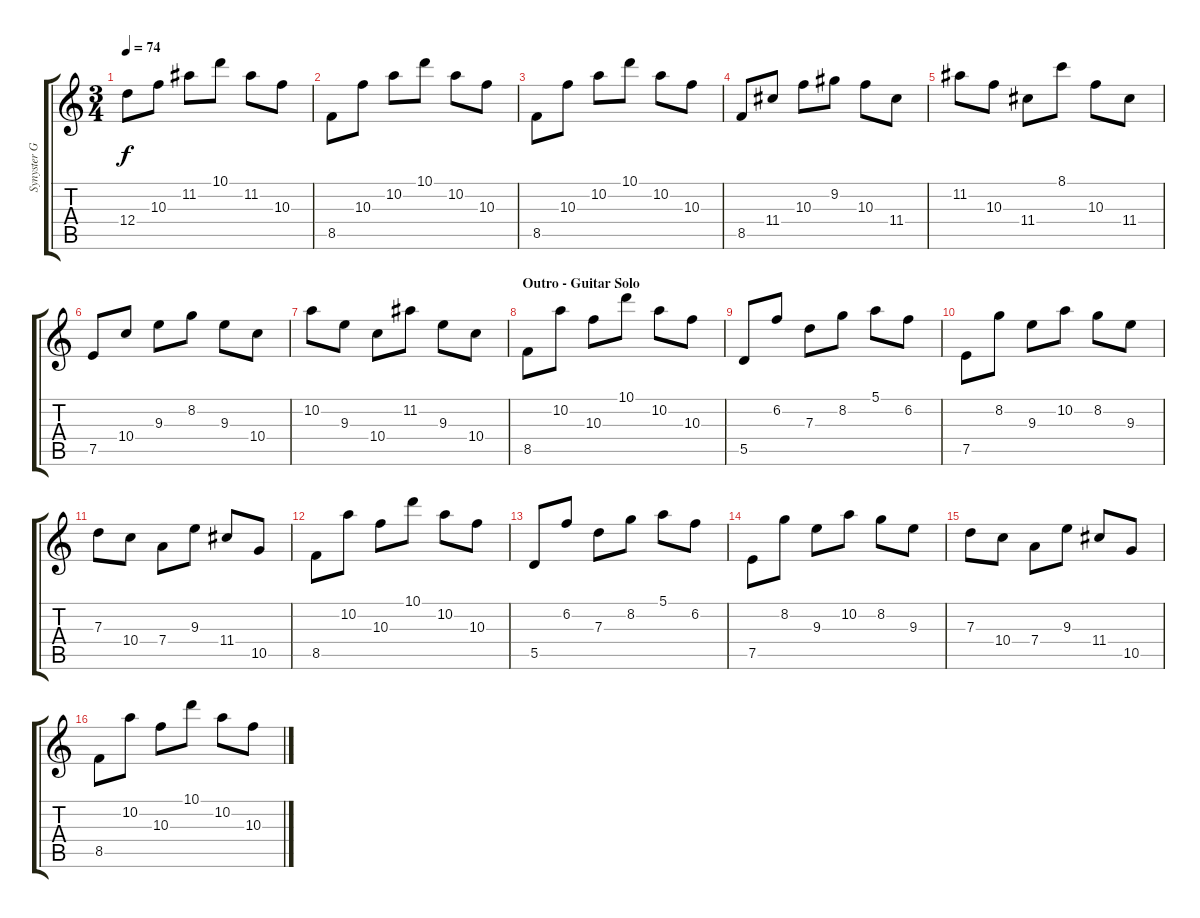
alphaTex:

\track ("Synyster Gates (Clean Rhythm)" "Synyster G") {instrument electricguitarjazz}
\staff {score tabs}
\tuning (E4 B3 G3 D3 A2 D2) {hide}
\ts (3 4)
\tempo 74
\clef g2
\ks c
12.4.8{dy f} 10.3.8 11.2.8 10.1.8 11.2.8 10.3.8 |
8.5.8 10.3.8 10.2.8 10.1.8 10.2.8 10.3.8 |
8.5.8 10.3.8 10.2.8 10.1.8 10.2.8 10.3.8 |
8.5.8 11.4.8 10.3.8 9.2.8 10.3.8 11.4.8 |
11.2.8 10.3.8 11.4.8 8.1.8 10.3.8 11.4.8 |
7.5.8 10.4.8 9.3.8 8.2.8 9.3.8 10.4.8 |
10.2.8 9.3.8 10.4.8 11.2.8 9.3.8 10.4.8 |
\section ("" "Outro - Guitar Solo")
8.5.8 10.2.8 10.3.8 10.1.8 10.2.8 10.3.8 |
5.5.8 6.2.8 7.3.8 8.2.8 5.1.8 6.2.8 |
7.5.8 8.2.8 9.3.8 10.2.8 8.2.8 9.3.8 |
7.3.8 10.4.8 7.4.8 9.3.8 11.4.8 10.5.8 |
8.5.8 10.2.8 10.3.8 10.1.8 10.2.8 10.3.8 |
5.5.8 6.2.8 7.3.8 8.2.8 5.1.8 6.2.8 |
7.5.8 8.2.8 9.3.8 10.2.8 8.2.8 9.3.8 |
7.3.8 10.4.8 7.4.8 9.3.8 11.4.8 10.5.8 |
8.5.8 10.2.8 10.3.8 10.1.8 10.2.8 10.3.8
